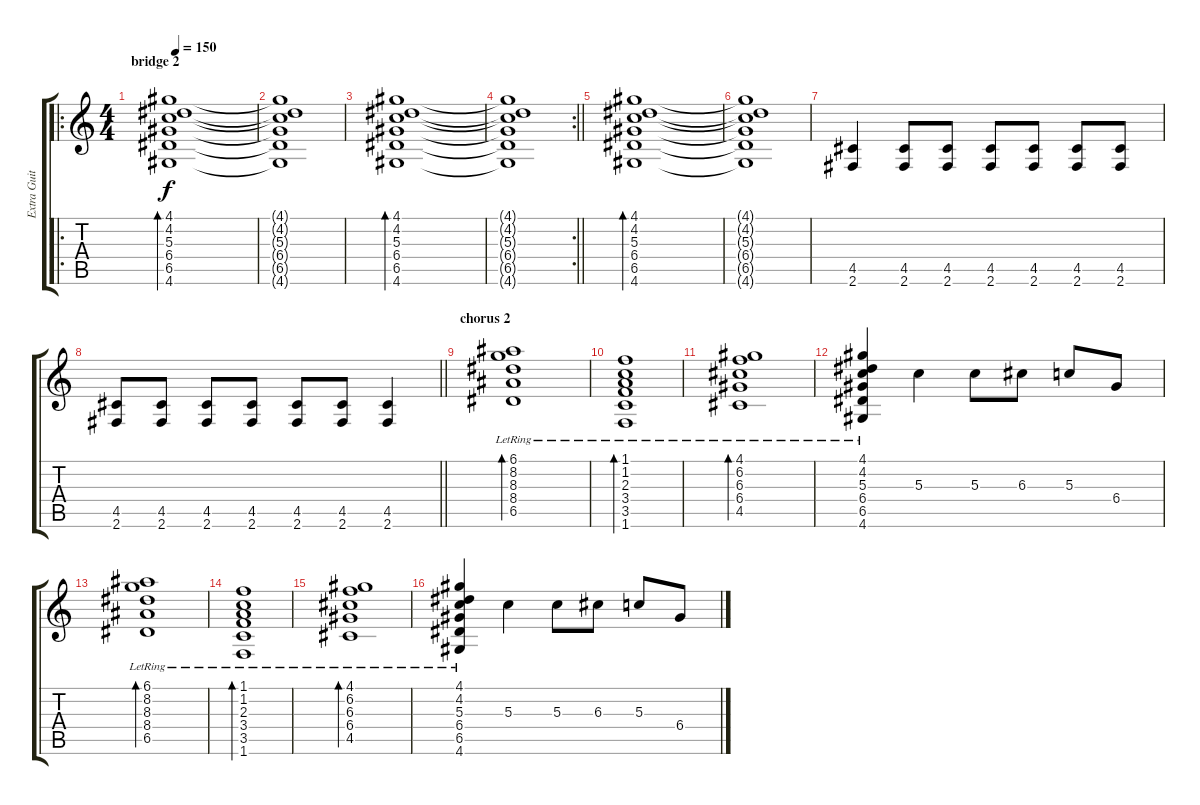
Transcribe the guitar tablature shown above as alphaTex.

\track ("Extra Guitar" "Extra Guit") {instrument overdrivenguitar}
\staff {score tabs}
\tuning (E4 B3 G3 D3 A2 E2) {hide}
\ro
\ts (4 4)
\section ("" "bridge 2")
\tempo 150
\clef g2
\ks c
(4.1 4.2 5.3 6.4 6.5 4.6).1{bd 120 dy f} |
(4.1{t} 4.2{t} 5.3{t} 6.4{t} 6.5{t} 4.6{t}).1 |
(4.1 4.2 5.3 6.4 6.5 4.6).1{bd 120} |
\rc 2
\barLineRight lightlight
(4.1{t} 4.2{t} 5.3{t} 6.4{t} 6.5{t} 4.6{t}).1 |
(4.1 4.2 5.3 6.4 6.5 4.6).1{bd 120} |
(4.1{t} 4.2{t} 5.3{t} 6.4{t} 6.5{t} 4.6{t}).1 |
(4.5 2.6).4{instrument overdrivenguitar} (4.5 2.6).8 (4.5 2.6).8 (4.5 2.6).8 (4.5 2.6).8 (4.5 2.6).8 (4.5 2.6).8 |
\barLineRight lightlight
(4.5 2.6).8 (4.5 2.6).8 (4.5 2.6).8 (4.5 2.6).8 (4.5 2.6).8 (4.5 2.6).8 (4.5 2.6).4 |
\section ("" "chorus 2")
(6.1{lr} 8.2{lr} 8.3{lr} 8.4{lr} 6.5{lr}).1{bd 120 instrument overdrivenguitar} |
(1.1{lr} 1.2{lr} 2.3{lr} 3.4{lr} 3.5{lr} 1.6{lr}).1{bd 120} |
(4.1{lr} 6.2{lr} 6.3{lr} 6.4{lr} 4.5{lr}).1{bd 120} |
(4.1{lr} 4.2{lr} 5.3{lr} 6.4{lr} 6.5{lr} 4.6{lr}).4 5.3.4 5.3.8 6.3.8 5.3.8 6.4.8 |
(6.1{lr} 8.2{lr} 8.3{lr} 8.4{lr} 6.5{lr}).1{bd 120} |
(1.1{lr} 1.2{lr} 2.3{lr} 3.4{lr} 3.5{lr} 1.6{lr}).1{bd 120} |
(4.1{lr} 6.2{lr} 6.3{lr} 6.4{lr} 4.5{lr}).1{bd 120} |
(4.1{lr} 4.2{lr} 5.3{lr} 6.4{lr} 6.5{lr} 4.6{lr}).4 5.3.4 5.3.8 6.3.8 5.3.8 6.4.8
